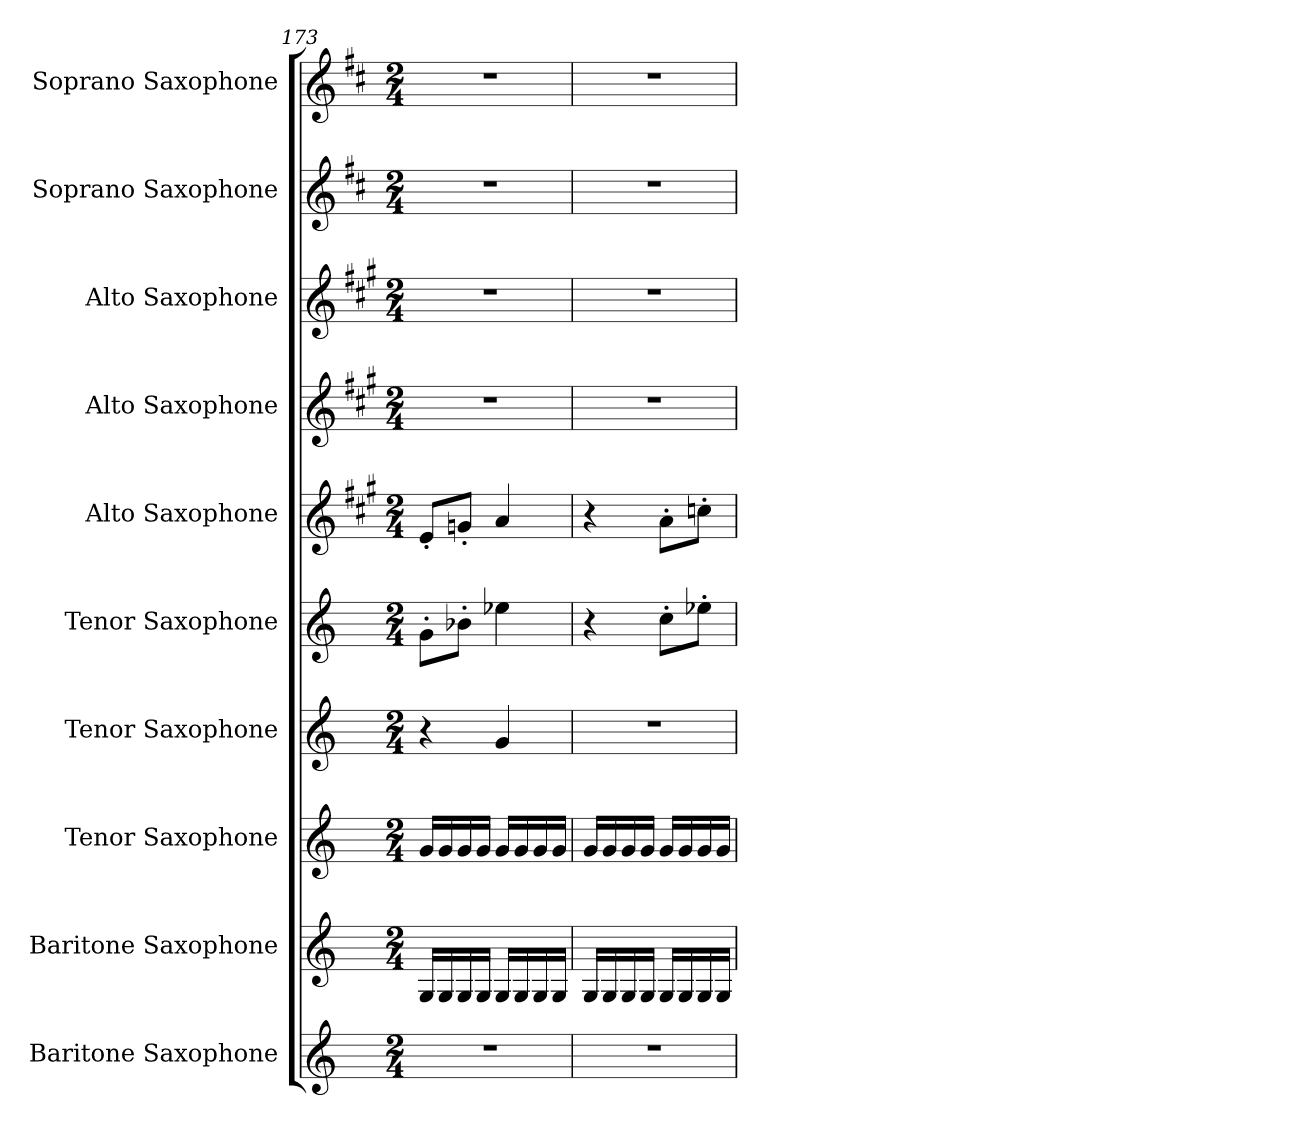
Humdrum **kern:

**kern	**kern	**kern	**kern	**kern	**kern	**kern	**kern	**kern	**kern
*part10	*part9	*part8	*part7	*part6	*part5	*part4	*part3	*part2	*part1
*staff10	*staff9	*staff8	*staff7	*staff6	*staff5	*staff4	*staff3	*staff2	*staff1
*I"Baritone Saxophone	*I"Baritone Saxophone	*I"Tenor Saxophone	*I"Tenor Saxophone	*I"Tenor Saxophone	*I"Alto Saxophone	*I"Alto Saxophone	*I"Alto Saxophone	*I"Soprano Saxophone	*I"Soprano Saxophone
*I'Bar. Sax.	*I'Bar. Sax.	*I'T. Sax.	*I'T. Sax.	*I'T. Sax.	*I'A. Sax.	*I'A. Sax.	*I'A. Sax.	*I'S. Sax.	*I'S. Sax.
!!LO:PB:g=z
*clefG2	*clefG2	*clefG2	*clefG2	*clefG2	*clefG2	*clefG2	*clefG2	*clefG2	*clefG2
*ITrd12c21	*ITrd12c21	*ITrd8c14	*ITrd8c14	*ITrd8c14	*ITrd5c9	*ITrd5c9	*ITrd5c9	*ITrd1c2	*ITrd1c2
*k[]	*k[]	*k[]	*k[]	*k[]	*k[]	*k[]	*k[]	*k[]	*k[]
*M2/4	*M2/4	*M2/4	*M2/4	*M2/4	*M2/4	*M2/4	*M2/4	*M2/4	*M2/4
=173	=173	=173	=173	=173	=173	=173	=173	=173	=173
2r	16GG/LL	16G/LL	4r	8G'\L	8G'/L	2r	2r	2r	2r
.	16GG/	16G/	.	.	.	.	.	.	.
.	16GG/	16G/	.	8B-X'\J	8B-X'/J	.	.	.	.
.	16GG/JJ	16G/JJ	.	.	.	.	.	.	.
.	16GG/LL	16G/LL	4G/	4e-X\	4c/	.	.	.	.
.	16GG/	16G/	.	.	.	.	.	.	.
.	16GG/	16G/	.	.	.	.	.	.	.
.	16GG/JJ	16G/JJ	.	.	.	.	.	.	.
=174	=174	=174	=174	=174	=174	=174	=174	=174	=174
2r	16GG/LL	16G/LL	2r	4r	4r	2r	2r	2r	2r
.	16GG/	16G/	.	.	.	.	.	.	.
.	16GG/	16G/	.	.	.	.	.	.	.
.	16GG/JJ	16G/JJ	.	.	.	.	.	.	.
.	16GG/LL	16G/LL	.	8c'\L	8c'\L	.	.	.	.
.	16GG/	16G/	.	.	.	.	.	.	.
.	16GG/	16G/	.	8e-X'\J	8e-X'\J	.	.	.	.
.	16GG/JJ	16G/JJ	.	.	.	.	.	.	.
=	=	=	=	=	=	=	=	=	=
*-	*-	*-	*-	*-	*-	*-	*-	*-	*-
